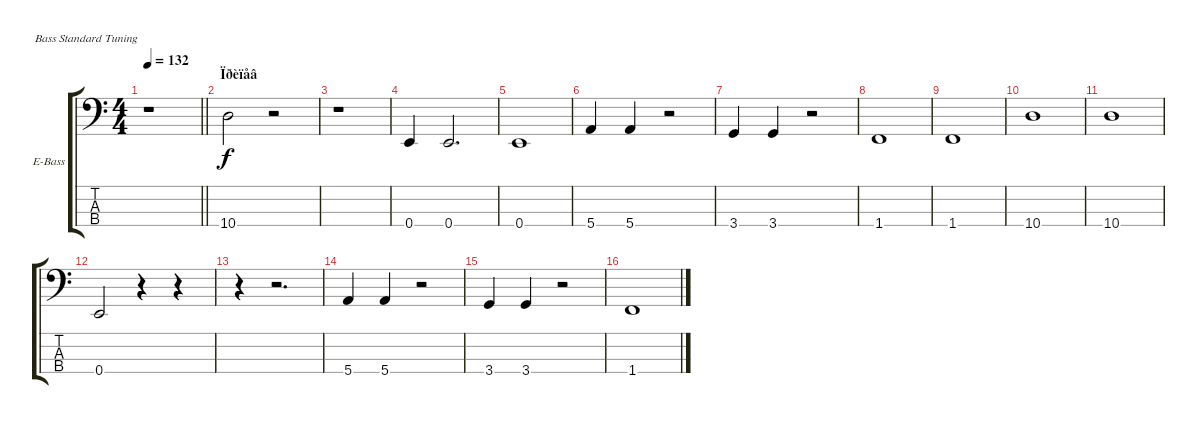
\bracketExtendMode groupsimilarinstruments
\firstSystemTrackNameOrientation horizontal
\otherSystemsTrackNameOrientation horizontal
\track ("Äîðîæêà 4" "E-Bass") {instrument electricbassfinger}
\staff {score tabs}
\tuning (G2 D2 A1 E1)
\ts (4 4)
\tempo 132
\clef f4
\barLineRight lightlight
\ks c
r.1{dy f} |
\section ("" "Ïðèïåâ")
10.4.2 r.2 |
r.1 |
0.4.4 0.4.2{d} |
0.4.1 |
5.4.4 5.4.4 r.2 |
3.4.4 3.4.4 r.2 |
1.4.1 |
1.4.1 |
10.4.1 |
10.4.1 |
0.4.2 r.4 r.4 |
r.4 r.2{d} |
5.4.4 5.4.4 r.2 |
3.4.4 3.4.4 r.2 |
1.4.1
